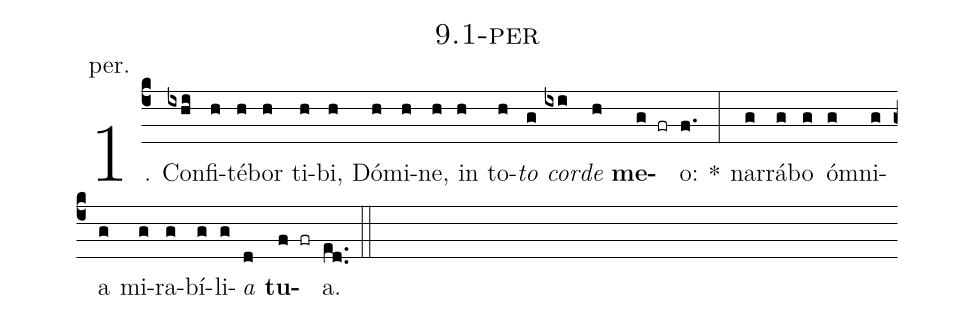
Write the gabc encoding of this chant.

name: 9.1-per;
annotation: per.;
%%
(c4)1. Con(ixhi)fi(h)té(h)bor(h) ti(h)bi,(h) Dó(h)mi(h)ne,(h) in(h) to(h)<i>to</i>(g) <i>cor</i>(ixi)<i>de</i>(h) <b>me</b>(g fr)o:(f.) *(:) nar(g)rá(g)bo(g) óm(g)ni(g)a(g) mi(g)ra(g)bí(g)li(g)<i>a</i>(d) <b>tu</b>(f fr)a.(ed..) (::)
